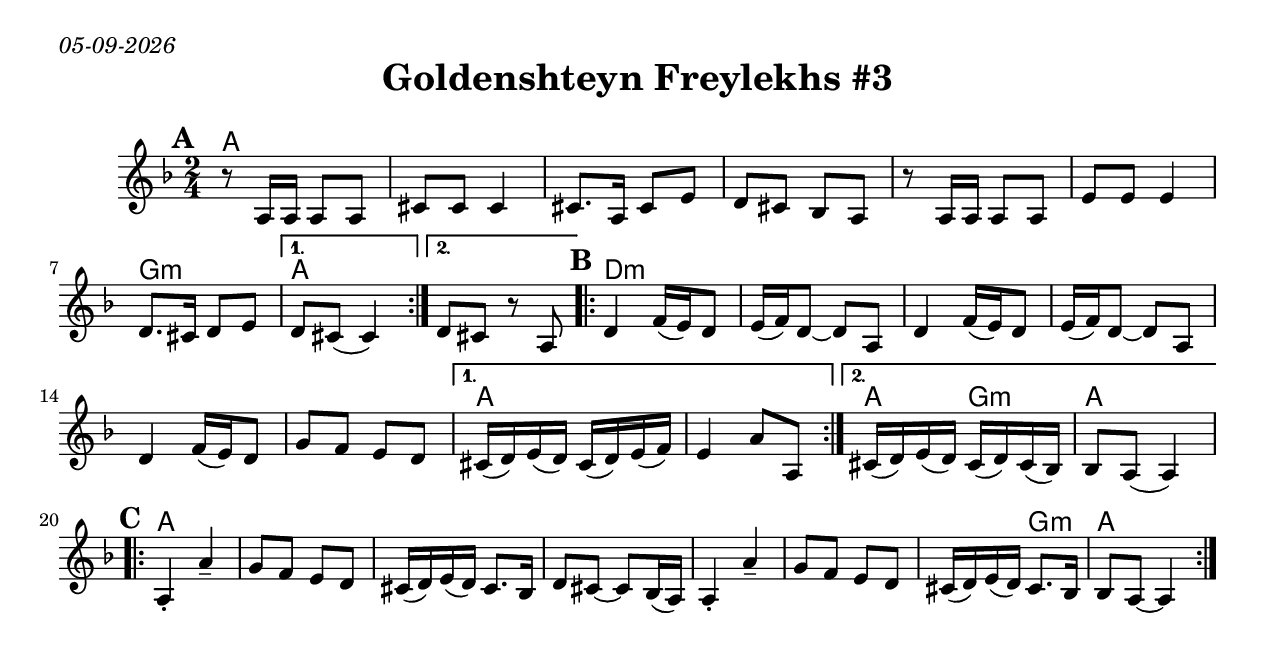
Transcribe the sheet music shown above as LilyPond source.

\version "2.20.0"
\include "english.ly"

\paper{
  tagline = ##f
  print-all-headers = ##t
  #(set-paper-size "letter")
}
date = #(strftime "%d-%m-%Y" (localtime (current-time)))

\markup{ \italic{ \date  }  }

%\markup{ Got something to say? }

%#################################### Melody ########################
melody = \relative c' {
  \clef treble
  \key d \minor
  \time 2/4
  \set Score.markFormatter = #format-mark-box-alphabet

  %\partial 16*3 a16 d f   %lead in notes

  \repeat volta 2{
  \mark \default
    r8 a16 a a8 a
    cs8 cs cs4
    cs8. a16 cs8 e|
    d8 cs bf a

    r8 a16 a a8 a|
    e'8 e e4
    d8. cs16 d8 e|

  }
  \alternative { { d8 cs(cs4)}{d8 cs r a |} }

  \repeat volta 2{
  \mark \default
    d4   f16(e) d8|
    e16(f)d8~d a
    d4 f16(e)d8|
    e16(f)d8~d a

    d4 f16(e)d8|
    g8 f e d
  }
  \alternative {
    {
      cs16 (d)e(d) cs(d)e(f)
      e4 a8 a,
    }
    {
      cs16(d)e(d)cs(d) cs(bf)
      bf8 a(a4)
    }
  }
  \repeat volta 2{
  \break
  \mark \default
    a4-.  a'--
    g8 f e d
    cs16(d)e(d) cs8. bf16|
    d8 cs~cs bf16(a)|

    a4-. a'--
    g8 f e d
    cs16(d)e(d) cs8. bf16|
    bf8 a~a4|

  }
}
%################################# Lyrics #####################
%\addlyrics{  }
%################################# Chords #######################
harmonies = \chordmode {
  a2*6
  g2:m
  a2*2
  %b
  d2*6:m
  a4*4
  a4 g4:m
  a2
  %c
  a4*13
  g4:m
  a2
}

\score {
  <<
    \new ChordNames {
      \set chordChanges = ##f
      \harmonies
    }
    \new Staff
    \melody
  >>
  \header{
    title= "Goldenshteyn Freylekhs #3"
    subtitle=""
    composer= ""
    instrument =""
    arranger= ""
  }
  \layout{indent = 1.0\cm}
  \midi{
    \tempo 4 = 120
  }
}


%{
convert-ly (GNU LilyPond) 2.20.0  convert-ly: Processing `'...
Applying conversion: 2.19.2, 2.19.7, 2.19.11, 2.19.16, 2.19.22,
2.19.24, 2.19.28, 2.19.29, 2.19.32, 2.19.40, 2.19.46, 2.19.49,
2.19.80, 2.20.0
%}
